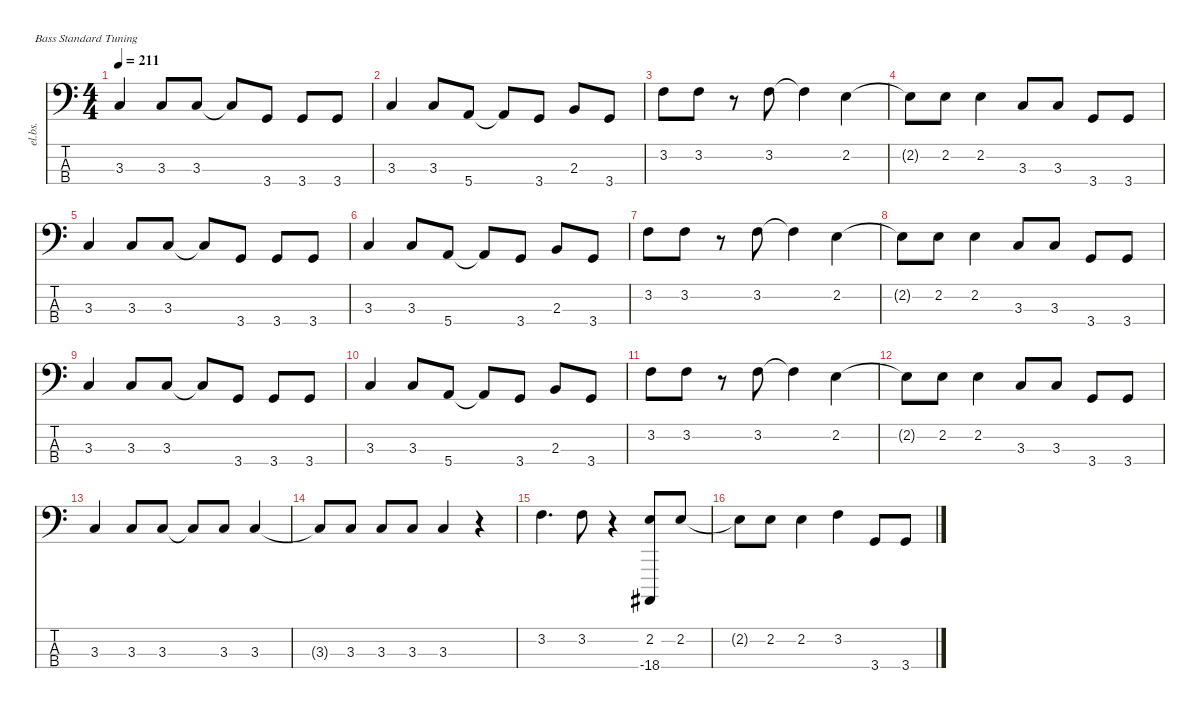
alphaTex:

\defaultSystemsLayout 4
\hideDynamics
\bracketExtendMode nobrackets
\otherSystemsTrackNameOrientation horizontal
\track ("Bass" "el.bs.") {instrument electricbassfinger}
\staff {score tabs}
\tuning (G2 D2 A1 E1)
\ts (4 4)
\tempo 211
\clef f4
\ks c
3.3.4{dy ff} 3.3.8 3.3.8 3.3{t}.8 3.4.8 3.4.8 3.4.8 |
3.3.4 3.3.8 5.4.8 5.4{t}.8 3.4.8 2.3.8 3.4.8 |
3.2.8 3.2.8 r.8 3.2.8 3.2{t}.4 2.2.4 |
2.2{t}.8 2.2.8 2.2.4 3.3.8 3.3.8 3.4.8 3.4.8 |
3.3.4 3.3.8 3.3.8 3.3{t}.8 3.4.8 3.4.8 3.4.8 |
3.3.4 3.3.8 5.4.8 5.4{t}.8 3.4.8 2.3.8 3.4.8 |
3.2.8 3.2.8 r.8 3.2.8 3.2{t}.4 2.2.4 |
2.2{t}.8 2.2.8 2.2.4 3.3.8 3.3.8 3.4.8 3.4.8 |
3.3.4 3.3.8 3.3.8 3.3{t}.8 3.4.8 3.4.8 3.4.8 |
3.3.4 3.3.8 5.4.8 5.4{t}.8 3.4.8 2.3.8 3.4.8 |
3.2.8 3.2.8 r.8 3.2.8 3.2{t}.4 2.2.4 |
2.2{t}.8 2.2.8 2.2.4 3.3.8 3.3.8 3.4.8 3.4.8 |
3.3.4 3.3.8 3.3.8 3.3{t}.8 3.3.8 3.3.4 |
3.3{t}.8 3.3.8 3.3.8 3.3.8 3.3.4{dy fff} r.4 |
3.2.4{d dy ff} 3.2.8 r.4 (-18.4{acc #} 2.2).8 2.2.8 |
2.2{t}.8 2.2.8 2.2.4 3.2.4 3.4.8 3.4.8
